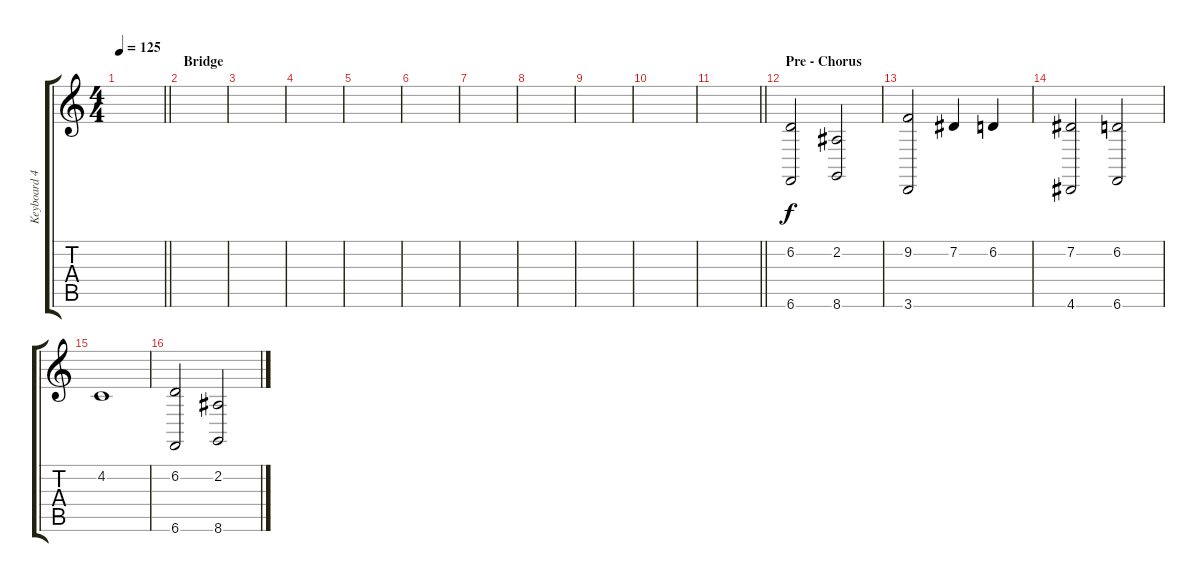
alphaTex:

\track ("Keyboard 4" "Keyboard 4") {instrument churchorgan}
\staff {score tabs}
\tuning (Db4 Ab3 E3 B2 Gb2 B1) {hide}
\ts (4 4)
\tempo 125
\clef g2
\barLineRight lightlight
\ks c
|
\section ("" "Bridge")
|
|
|
|
|
|
|
|
|
\barLineRight lightlight
|
\section ("" "Pre - Chorus")
(6.2 6.6).2 (2.2 8.6).2 |
(9.2 3.6).2 7.2.4 6.2.4 |
(7.2 4.6).2 (6.2 6.6).2 |
4.2.1 |
(6.2 6.6).2 (2.2 8.6).2
